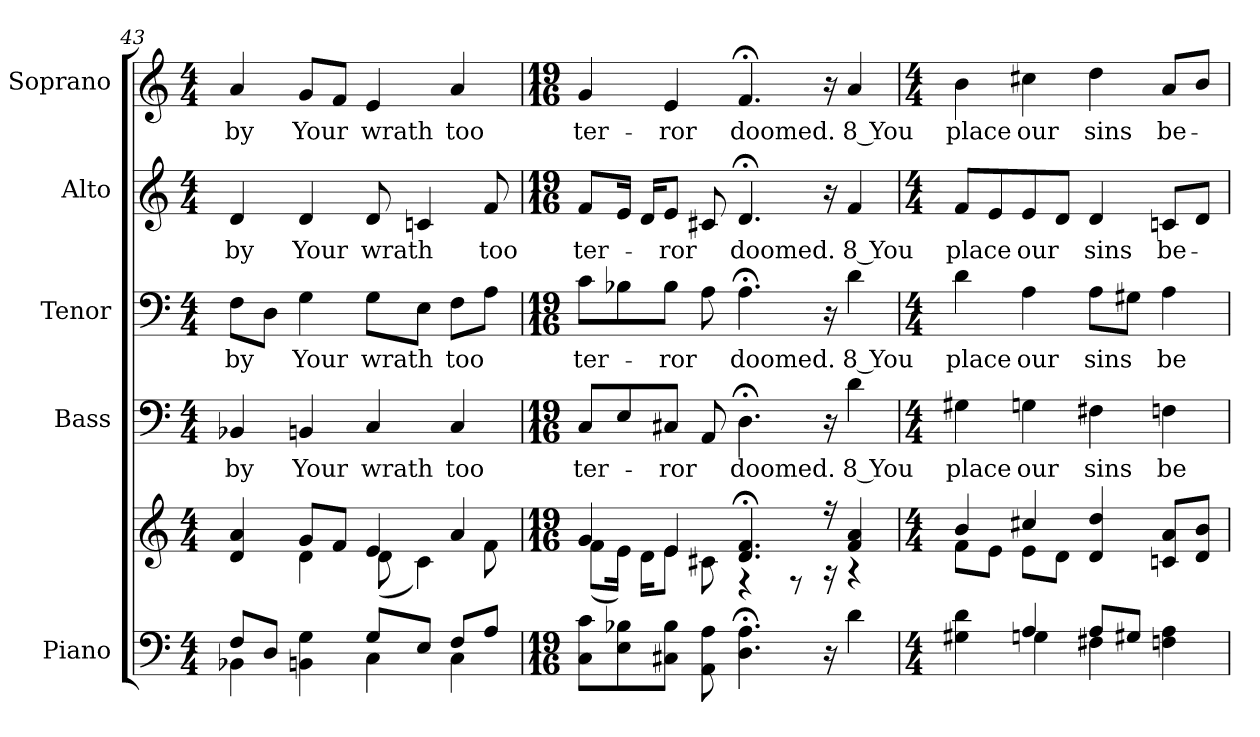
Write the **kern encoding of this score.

**kern	**kern	**kern	**text	**kern	**text	**kern	**text	**kern	**text
*part5	*part5	*part4	*part4	*part3	*part3	*part2	*part2	*part1	*part1
*staff6	*staff5	*staff4	*staff4	*staff3	*staff3	*staff2	*staff2	*staff1	*staff1
*I"Piano	*	*I"Bass	*	*I"Tenor	*	*I"Alto	*	*I"Soprano	*
*I'Pno.	*	*I'B.	*	*I'T.	*	*I'A.	*	*I'S.	*
*clefF4	*clefG2	*clefF4	*	*clefF4	*	*clefG2	*	*clefG2	*
*k[]	*k[]	*k[]	*	*k[]	*	*k[]	*	*k[]	*
*C:	*C:	*C:	*	*C:	*	*C:	*	*C:	*
*M4/4	*M4/4	*M4/4	*	*M4/4	*	*M4/4	*	*M4/4	*
=43	=43	=43	=43	=43	=43	=43	=43	=43	=43
*^	*^	*	*	*	*	*	*	*	*
!	!	!	!	!	!LO:LY:b:color=#000000	!	!	!	!	!	!
!	!	!	!	!	!	!	!LO:LY:b:color=#000000	!	!	!	!
!	!	!	!	!	!	!	!	!	!LO:LY:b:color=#000000	!	!
!	!	!	!	!	!	!	!	!	!	!	!LO:LY:b:color=#000000
8Fi/L	4BB-Xi\	4di/ 4ai	4ryy	4BB-Xi/	by	8Fi\L	by	4di/	by	4ai/	by
8Di/J	.	.	.	.	.	8Di\J	.	.	.	.	.
!	!	!	!	!	!LO:LY:b:color=#000000	!	!	!	!	!	!
!	!	!	!	!	!	!	!LO:LY:b:color=#000000	!	!	!	!
!	!	!	!	!	!	!	!	!	!LO:LY:b:color=#000000	!	!
!	!	!	!	!	!	!	!	!	!	!	!LO:LY:b:color=#000000
4BBni\ 4Gi	4ryy	8gi/L	4di\	4BBni/	Your	4Gi\	Your	4di/	Your	8gi/L	Your
.	.	8fi/J	.	.	.	.	.	.	.	8fi/J	.
!	!	!	!	!	!LO:LY:b:color=#000000	!	!	!	!	!	!
!	!	!	!	!	!	!	!LO:LY:b:color=#000000	!	!	!	!
!	!	!	!	!	!	!	!	!	!LO:LY:b:color=#000000	!	!
!	!	!	!	!	!	!	!	!	!	!	!LO:LY:b:color=#000000
8Gi/L	4Ci\	4ei/	(8di\	4Ci/	wrath	8Gi\L	wrath	8di/	wrath	4ei/	wrath
8Ei/J	.	.	4ci\)	.	.	8Ei\J	.	4cni/	.	.	.
!	!	!	!	!	!LO:LY:b:color=#000000	!	!	!	!	!	!
!	!	!	!	!	!	!	!LO:LY:b:color=#000000	!	!	!	!
!	!	!	!	!	!	!	!	!	!	!	!LO:LY:b:color=#000000
8Fi/L	4Ci\	4ai/	.	4Ci/	too	8Fi\L	too	.	.	4ai/	too
!	!	!	!	!	!	!	!	!	!LO:LY:b:color=#000000	!	!
8Ai/J	.	.	8fi\	.	.	8Ai\J	.	8fi/	too	.	.
*v	*v	*	*	*	*	*	*	*	*	*	*
=44	=44	=44	=44	=44	=44	=44	=44	=44	=44	=44
*M19/16	*M19/16	*	*M19/16	*	*M19/16	*	*M19/16	*	*M19/16	*
!	!	!	!	!LO:LY:b:color=#000000	!	!	!	!	!	!
!	!	!	!	!	!	!LO:LY:b:color=#000000	!	!	!	!
!	!	!	!	!	!	!	!	!LO:LY:b:color=#000000	!	!
!	!	!	!	!	!	!	!	!	!	!LO:LY:b:color=#000000
8Ci\ 8ciL	4gi/	(8fi\L	8Ci/L	ter-	8ci\L	ter-	8fi/L	ter-	4gi/	ter-
8Ei\ 8B-Xi	.	16ei\Jk)	8Ei/	.	8B-Xi\	.	16ei/Jk	.	.	.
.	.	16di\KL	.	.	.	.	16di/KL	.	.	.
!	!	!	!	!LO:LY:b:color=#000000	!	!	!	!	!	!
!	!	!	!	!	!	!LO:LY:b:color=#000000	!	!	!	!
!	!	!	!	!	!	!	!	!LO:LY:b:color=#000000	!	!
!	!	!	!	!	!	!	!	!	!	!LO:LY:b:color=#000000
8C#Xi\ 8B-iJ	4ei/	8ei\J	8C#Xi/J	-ror	8B-i\J	-ror	8ei/J	-ror	4ei/	-ror
8AAi\ 8Ai	.	8c#Xi\	8AAi/	.	8Ai\	.	8c#Xi/	.	.	.
!	!	!	!	!LO:LY:b:color=#000000	!	!	!	!	!	!
!	!	!	!	!	!	!LO:LY:b:color=#000000	!	!	!	!
!	!	!	!	!	!	!	!	!LO:LY:b:color=#000000	!	!
!	!	!	!	!	!	!	!	!	!	!LO:LY:b:color=#000000
4.Di\; 4.Ai;	4.di/; 4.fi;	4r	4.D;i\	doomed.	4.A;i\	doomed.	4.d;i/	doomed.	4.f;i/	doomed.
.	.	8r	.	.	.	.	.	.	.	.
16r	16r	16r	16r	.	16r	.	16r	.	16r	.
!	!	!	!	!LO:LY:b:color=#000000	!	!	!	!	!	!
!	!	!	!	!	!	!LO:LY:b:color=#000000	!	!	!	!
!	!	!	!	!	!	!	!	!LO:LY:b:color=#000000	!	!
!	!	!	!	!	!	!	!	!	!	!LO:LY:b:color=#000000
4di\	4fi/ 4ai	4r	4di\	8 You	4di\	8 You	4fi/	8 You	4ai/	8 You
!!LO:PB:g=z
=45	=45	=45	=45	=45	=45	=45	=45	=45	=45	=45
*M4/4	*M4/4	*	*M4/4	*	*M4/4	*	*M4/4	*	*M4/4	*
*^	*	*	*	*	*	*	*	*	*	*
!	!	!	!	!	!LO:LY:b:color=#000000	!	!	!	!	!	!
!	!	!	!	!	!	!	!LO:LY:b:color=#000000	!	!	!	!
!	!	!	!	!	!	!	!	!	!LO:LY:b:color=#000000	!	!
!	!	!	!	!	!	!	!	!	!	!	!LO:LY:b:color=#000000
4G#Xi\ 4di	4ryy	4bi/	8fi\L	4G#Xi\	place	4di\	place	8fi/L	place	4bi\	place
.	.	.	8ei\J	.	.	.	.	8ei/	.	.	.
!	!	!	!	!	!LO:LY:b:color=#000000	!	!	!	!	!	!
!	!	!	!	!	!	!	!LO:LY:b:color=#000000	!	!	!	!
!	!	!	!	!	!	!	!	!	!LO:LY:b:color=#000000	!	!
!	!	!	!	!	!	!	!	!	!	!	!LO:LY:b:color=#000000
4Ai/	4Gni\	4cc#Xi/	8ei\L	4Gni\	our	4Ai\	our	8ei/	our	4cc#Xi\	our
.	.	.	8di\J	.	.	.	.	8di/J	.	.	.
!	!	!	!	!	!LO:LY:b:color=#000000	!	!	!	!	!	!
!	!	!	!	!	!	!	!LO:LY:b:color=#000000	!	!	!	!
!	!	!	!	!	!	!	!	!	!LO:LY:b:color=#000000	!	!
!	!	!	!	!	!	!	!	!	!	!	!LO:LY:b:color=#000000
8Ai/L	4F#Xi\	4di/ 4ddi	2ryy	4F#Xi\	sins	8Ai\L	sins	4di/	sins	4ddi\	sins
8G#Xi/J	.	.	.	.	.	8G#Xi\J	.	.	.	.	.
!	!	!	!	!	!LO:LY:b:color=#000000	!	!	!	!	!	!
!	!	!	!	!	!	!	!LO:LY:b:color=#000000	!	!	!	!
!	!	!	!	!	!	!	!	!	!LO:LY:b:color=#000000	!	!
!	!	!	!	!	!	!	!	!	!	!	!LO:LY:b:color=#000000
4Fni\ 4Ai	4ryy	8cni/ 8aiL	.	4Fni\	be-	4Ai\	be-	8cni/L	be-	8ai/L	be-
.	.	8di/ 8biJ	.	.	.	.	.	8di/J	.	8bi/J	.
*v	*v	*	*	*	*	*	*	*	*	*	*
*	*v	*v	*	*	*	*	*	*	*	*
=	=	=	=	=	=	=	=	=	=
*-	*-	*-	*-	*-	*-	*-	*-	*-	*-
